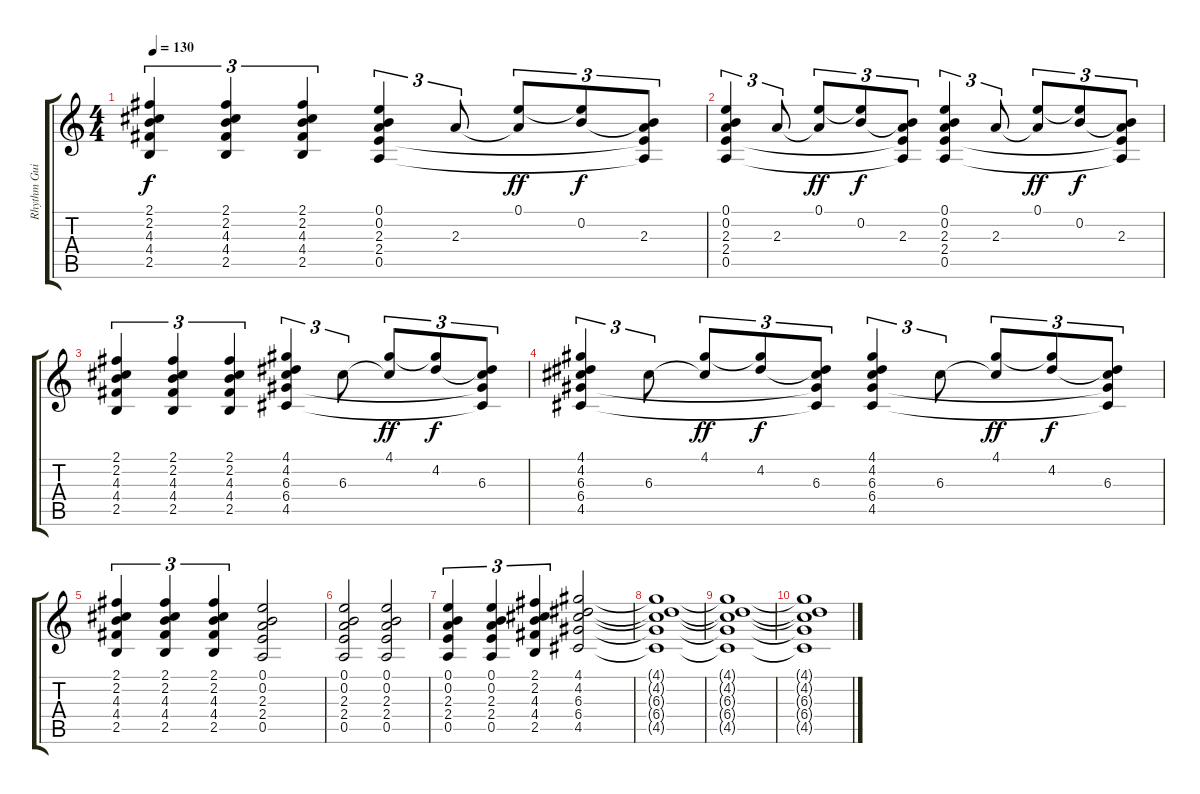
\track ("Rhythm Guitar 2" "Rhythm Gui") {instrument overdrivenguitar}
\staff {score tabs}
\tuning (E4 B3 G3 D3 A2 E2) {hide}
\ts (4 4)
\tempo 130
\clef g2
\ks c
(2.1 2.2 4.3 4.4 2.5).4{tu (3 2) dy f} (2.1 2.2 4.3 4.4 2.5).4{tu (3 2)} (2.1 2.2 4.3 4.4 2.5).4{tu (3 2)} (0.1 0.2 2.3 2.4 0.5).4{tu (3 2)} 2.3.8{tu (3 2)} (0.1 2.3{t}).8{tu (3 2) dy ff} (0.1{t} 0.2).8{tu (3 2) dy f} (0.2{t} 2.3 2.4{t} 0.5{t}).8{tu (3 2)} |
(0.1 0.2 2.3 2.4 0.5).4{tu (3 2)} 2.3.8{tu (3 2)} (0.1 2.3{t}).8{tu (3 2) dy ff} (0.1{t} 0.2).8{tu (3 2) dy f} (0.2{t} 2.3 2.4{t} 0.5{t}).8{tu (3 2)} (0.1 0.2 2.3 2.4 0.5).4{tu (3 2)} 2.3.8{tu (3 2)} (0.1 2.3{t}).8{tu (3 2) dy ff} (0.1{t} 0.2).8{tu (3 2) dy f} (0.2{t} 2.3 2.4{t} 0.5{t}).8{tu (3 2)} |
(2.1 2.2 4.3 4.4 2.5).4{tu (3 2)} (2.1 2.2 4.3 4.4 2.5).4{tu (3 2)} (2.1 2.2 4.3 4.4 2.5).4{tu (3 2)} (4.1 4.2 6.3 6.4 4.5).4{tu (3 2)} 6.3.8{tu (3 2)} (4.1 6.3{t}).8{tu (3 2) dy ff} (4.1{t} 4.2).8{tu (3 2) dy f} (4.2{t} 6.3 6.4{t} 4.5{t}).8{tu (3 2)} |
(4.1 4.2 6.3 6.4 4.5).4{tu (3 2)} 6.3.8{tu (3 2)} (4.1 6.3{t}).8{tu (3 2) dy ff} (4.1{t} 4.2).8{tu (3 2) dy f} (4.2{t} 6.3 6.4{t} 4.5{t}).8{tu (3 2)} (4.1 4.2 6.3 6.4 4.5).4{tu (3 2)} 6.3.8{tu (3 2)} (4.1 6.3{t}).8{tu (3 2) dy ff} (4.1{t} 4.2).8{tu (3 2) dy f} (4.2{t} 6.3 6.4{t} 4.5{t}).8{tu (3 2)} |
(2.1 2.2 4.3 4.4 2.5).4{tu (3 2)} (2.1 2.2 4.3 4.4 2.5).4{tu (3 2)} (2.1 2.2 4.3 4.4 2.5).4{tu (3 2)} (0.1 0.2 2.3 2.4 0.5).2 |
(0.1 0.2 2.3 2.4 0.5).2 (0.1 0.2 2.3 2.4 0.5).2 |
(0.1 0.2 2.3 2.4 0.5).4{tu (3 2)} (0.1 0.2 2.3 2.4 0.5).4{tu (3 2)} (2.1 2.2 4.3 4.4 2.5).4{tu (3 2)} (4.1 4.2 6.3 6.4 4.5).2 |
(4.1{t} 4.2{t} 6.3{t} 6.4{t} 4.5{t}).1 |
(4.1{t} 4.2{t} 6.3{t} 6.4{t} 4.5{t}).1 |
(4.1{t} 4.2{t} 6.3{t} 6.4{t} 4.5{t}).1
